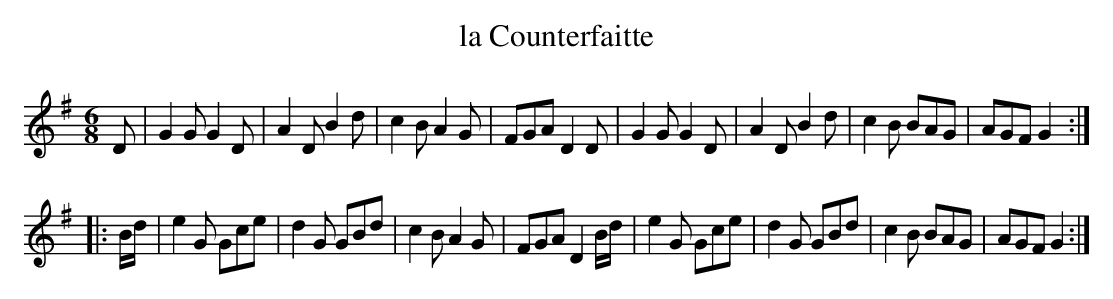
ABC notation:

X:1
T:la Counterfaitte
M:6/8
K:G major
D|\
G2G G2D| A2D B2d| c2B A2G| FGA D2D|\
G2G G2D| A2D B2d| c2B BAG| AGF G2::
B/d/|\
e2G Gce| d2G GBd| c2B A2G| FGA D2B/d/|\
e2G Gce| d2G GBd| c2B BAG| AGF G2:|
